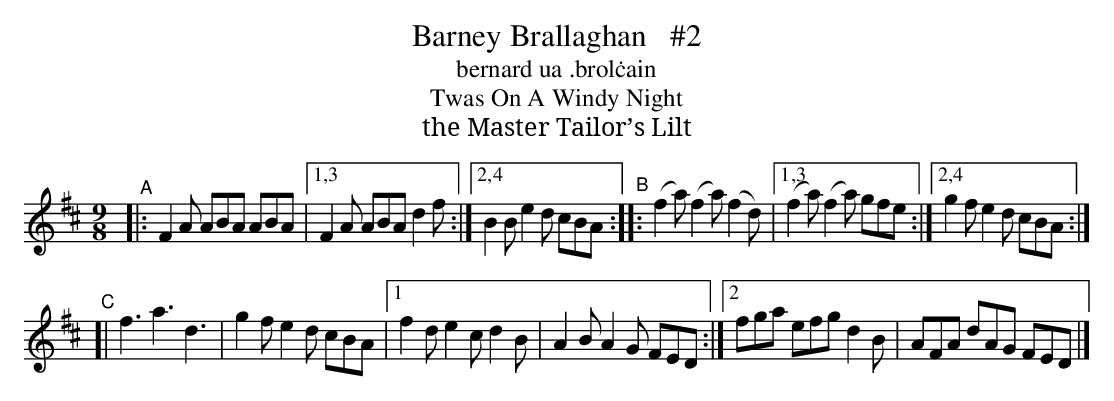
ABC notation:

X:1
T: Barney Brallaghan   #2
T: bernard ua \.brol\.cain
T: Twas On A Windy Night
T: the Master Tailor’s Lilt
M: 9/8
K: D
"^A"|: F2A ABA ABA |1,3 F2A ABA d2f :|2,4 B2B e2d cBA "^B":: (f2a) (f2a) (f2d) |1,3 (f2a) (f2a) gfe :|2,4 g2f e2d cBA :|
"^C"[| f3 a3 d3 | g2f e2d cBA |1 f2d e2c d2B | A2B A2G FED :|2 fga efg d2B | AFA dAG FED |]
